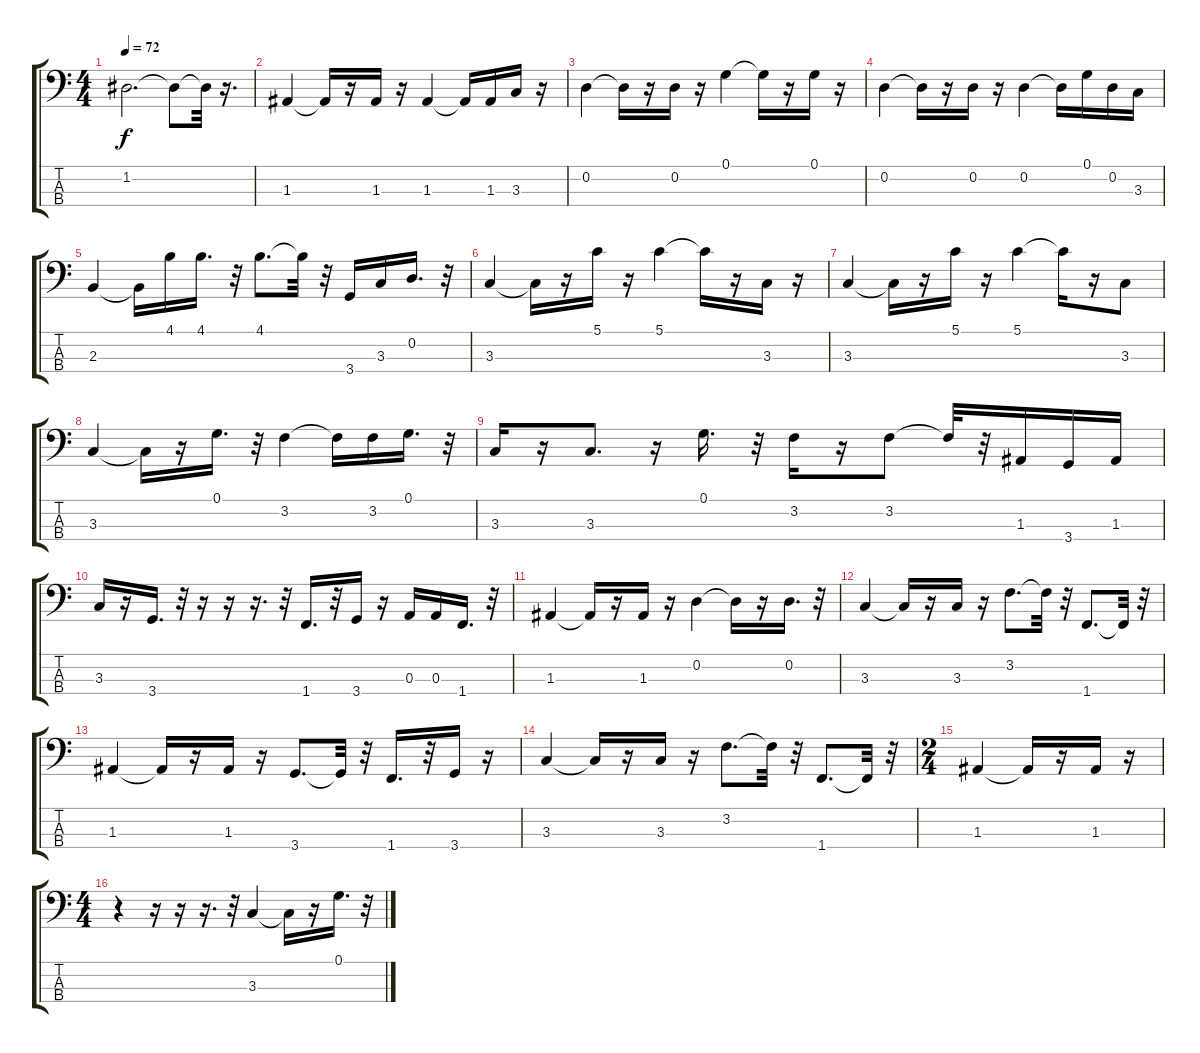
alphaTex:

\track "" {instrument electricbassfinger}
\staff {score tabs}
\tuning (G2 D2 A1 E1) {hide}
\ts (4 4)
\tempo 72
\clef f4
\ks c
1.2{t}.2{d dy f} 1.2{t}.8 1.2{t}.32 r.16{d} |
1.3.4 1.3{t}.16 r.16 1.3.16 r.16 1.3.4 1.3{t}.16 1.3.16 3.3.16 r.16 |
0.2.4 0.2{t}.16 r.16 0.2.16 r.16 0.1.4 0.1{t}.16 r.16 0.1.16 r.16 |
0.2.4 0.2{t}.16 r.16 0.2.16 r.16 0.2.4 0.2{t}.16 0.1.16 0.2.16 3.3.16 |
2.3.4 2.3{t}.16 4.1.16 4.1.16{d} r.32 4.1.8{d} 4.1{t}.32 r.32 3.4.16 3.3.16 0.2.16{d} r.32 |
3.3.4 3.3{t}.16 r.16 5.1.16 r.16 5.1.4 5.1{t}.16 r.16 3.3.16 r.16 |
3.3.4 3.3{t}.16 r.16 5.1.16 r.16 5.1.4 5.1{t}.16 r.16 3.3.8 |
3.3.4 3.3{t}.16 r.16 0.1.16{d} r.32 3.2.4 3.2{t}.16 3.2.16 0.1.16{d} r.32 |
3.3.16 r.16 3.3.8{d} r.16 0.1.16{d} r.32 3.2.16 r.16 3.2.8 3.2{t}.32 r.32 1.3.16 3.4.16 1.3.16 |
3.3.16 r.16 3.4.16{d} r.32 r.16 r.16 r.16{d} r.32 1.4.16{d} r.32 3.4.16 r.16 0.3.16 0.3.16 1.4.16{d} r.32 |
1.3.4 1.3{t}.16 r.16 1.3.16 r.16 0.2.4 0.2{t}.16 r.16 0.2.16{d} r.32 |
3.3.4 3.3{t}.16 r.16 3.3.16 r.16 3.2.8{d} 3.2{t}.32 r.32 1.4.8{d} 1.4{t}.32 r.32 |
1.3.4 1.3{t}.16 r.16 1.3.16 r.16 3.4.8{d} 3.4{t}.32 r.32 1.4.16{d} r.32 3.4.16 r.16 |
3.3.4 3.3{t}.16 r.16 3.3.16 r.16 3.2.8{d} 3.2{t}.32 r.32 1.4.8{d} 1.4{t}.32 r.32 |
\ts (2 4)
1.3.4 1.3{t}.16 r.16 1.3.16 r.16 |
\ts (4 4)
r.4 r.16 r.16 r.16{d} r.32 3.3.4 3.3{t}.16 r.16 0.1.16{d} r.32
